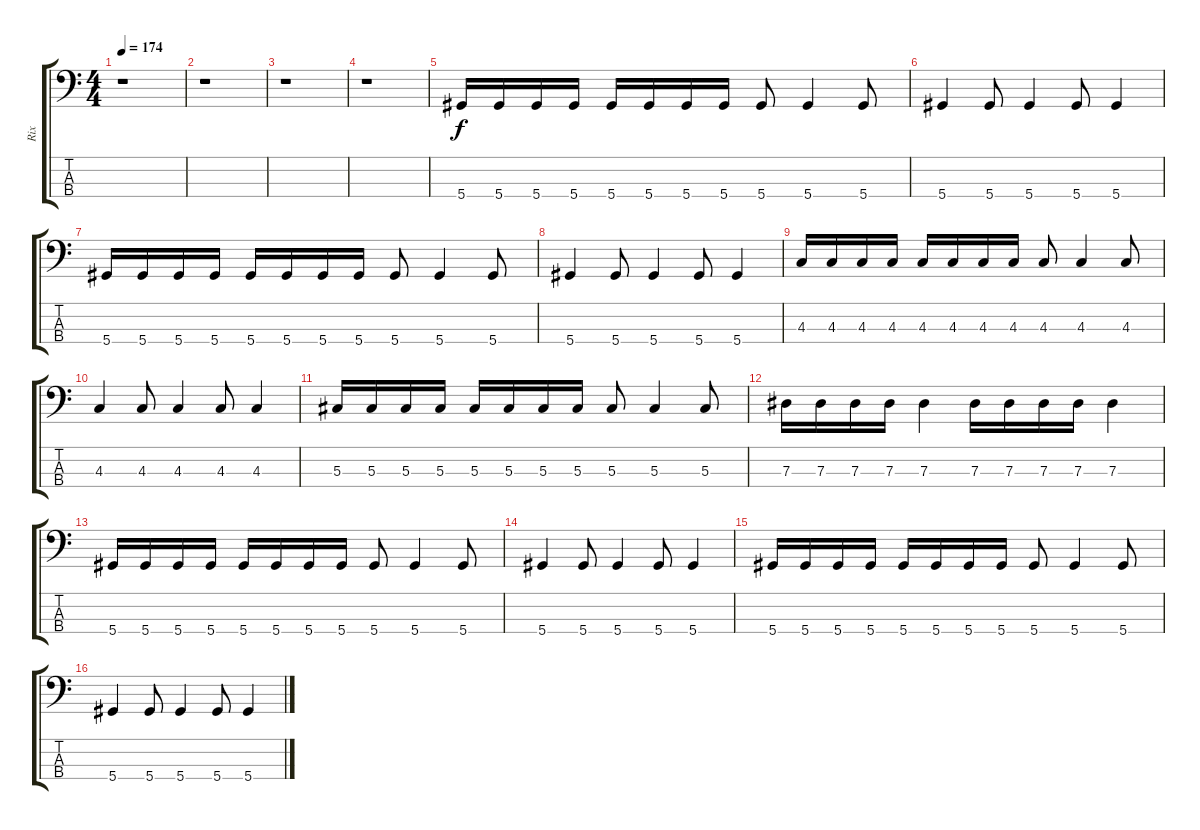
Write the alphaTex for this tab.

\track ("Rix" "Rix") {instrument electricbasspick}
\staff {score tabs}
\tuning (Gb2 Db2 Ab1 Eb1) {hide}
\ts (4 4)
\tempo 174
\clef f4
\ks c
r.1{dy f instrument electricbasspick} |
r.1 |
r.1 |
r.1 |
5.4.16 5.4.16 5.4.16 5.4.16 5.4.16 5.4.16 5.4.16 5.4.16 5.4.8 5.4.4 5.4.8 |
5.4.4 5.4.8 5.4.4 5.4.8 5.4.4 |
5.4.16 5.4.16 5.4.16 5.4.16 5.4.16 5.4.16 5.4.16 5.4.16 5.4.8 5.4.4 5.4.8 |
5.4.4 5.4.8 5.4.4 5.4.8 5.4.4 |
4.3.16 4.3.16 4.3.16 4.3.16 4.3.16 4.3.16 4.3.16 4.3.16 4.3.8 4.3.4 4.3.8 |
4.3.4 4.3.8 4.3.4 4.3.8 4.3.4 |
5.3.16 5.3.16 5.3.16 5.3.16 5.3.16 5.3.16 5.3.16 5.3.16 5.3.8 5.3.4 5.3.8 |
7.3.16 7.3.16 7.3.16 7.3.16 7.3.4 7.3.16 7.3.16 7.3.16 7.3.16 7.3.4 |
5.4.16 5.4.16 5.4.16 5.4.16 5.4.16 5.4.16 5.4.16 5.4.16 5.4.8 5.4.4 5.4.8 |
5.4.4 5.4.8 5.4.4 5.4.8 5.4.4 |
5.4.16 5.4.16 5.4.16 5.4.16 5.4.16 5.4.16 5.4.16 5.4.16 5.4.8 5.4.4 5.4.8 |
5.4.4 5.4.8 5.4.4 5.4.8 5.4.4
